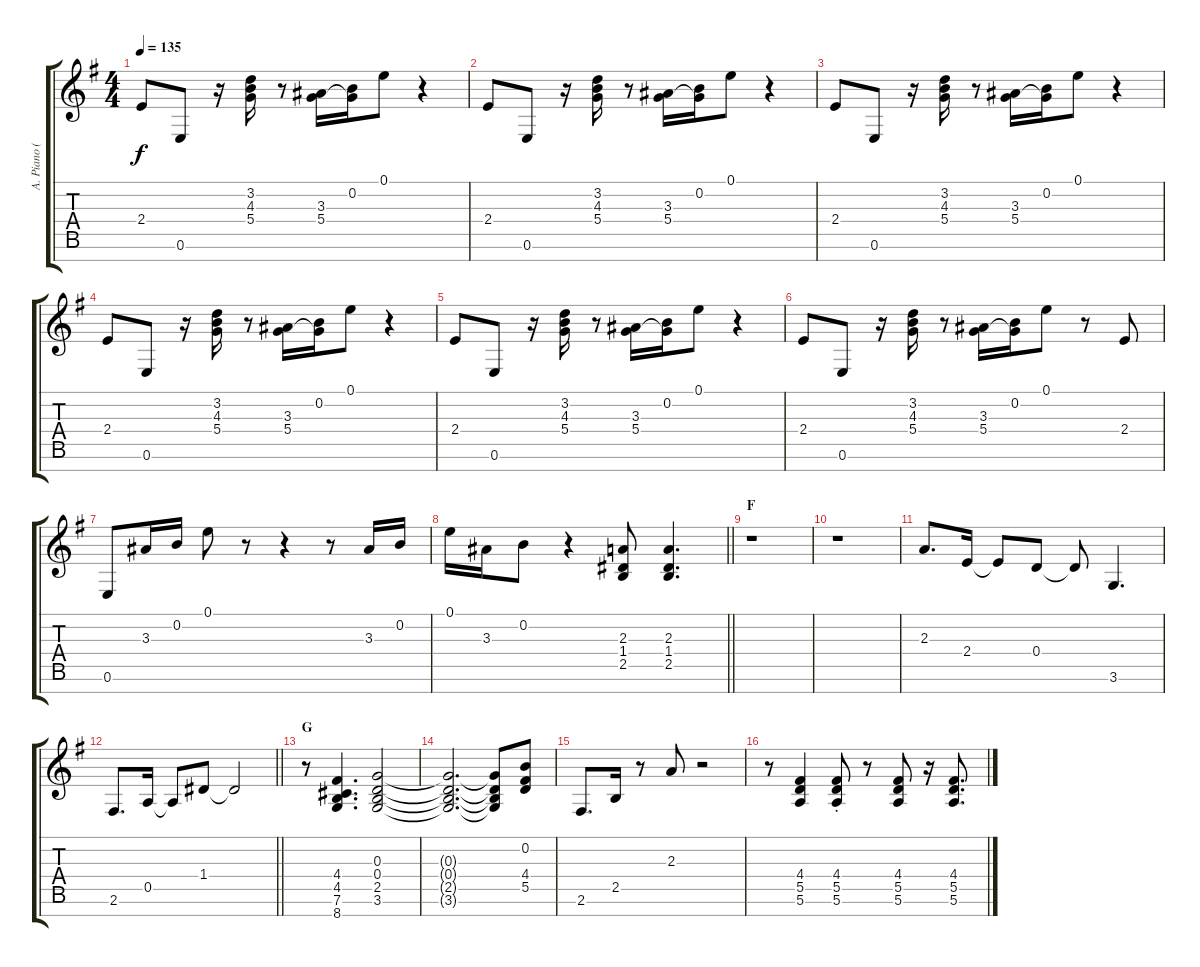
\track ("A. Piano (Right Hand)" "A. Piano (") {instrument acousticgrandpiano}
\staff {score tabs}
\tuning (E5 B4 G4 D4 A3 E3 B2) {hide}
\ts (4 4)
\tempo 135
\clef g2
\ks g
2.4.8{dy f} 0.6.8 r.16 (3.2 4.3 5.4).16 r.8 (3.3 5.4).16 (0.2 5.4{t}).16 0.1.8 r.4 |
2.4.8 0.6.8 r.16 (3.2 4.3 5.4).16 r.8 (3.3 5.4).16 (0.2 5.4{t}).16 0.1.8 r.4 |
2.4.8 0.6.8 r.16 (3.2 4.3 5.4).16 r.8 (3.3 5.4).16 (0.2 5.4{t}).16 0.1.8 r.4 |
2.4.8 0.6.8 r.16 (3.2 4.3 5.4).16 r.8 (3.3 5.4).16 (0.2 5.4{t}).16 0.1.8 r.4 |
2.4.8 0.6.8 r.16 (3.2 4.3 5.4).16 r.8 (3.3 5.4).16 (0.2 5.4{t}).16 0.1.8 r.4 |
2.4.8 0.6.8 r.16 (3.2 4.3 5.4).16 r.8 (3.3 5.4).16 (0.2 5.4{t}).16 0.1.8 r.8 2.4.8 |
0.6.8 3.3.16 0.2.16 0.1.8 r.8 r.4 r.8 3.3.16 0.2.16 |
\barLineRight lightlight
0.1.16 3.3.16 0.2.8 r.4 (2.3 1.4 2.5).8 (2.3 1.4 2.5).4{d} |
\section ("" "F")
r.1 |
r.1 |
2.3.8{d} 2.4.16 2.4{t}.8 0.4.8 0.4{t}.8 3.6.4{d} |
\barLineRight lightlight
2.6.8{d} 0.5.16 0.5{t}.8 1.4.8 1.4{t}.2 |
\section ("" "G")
r.8 (4.4 4.5 7.6 8.7).4{d} (0.3 0.4 2.5 3.6).2 |
(0.3{t} 0.4{t} 2.5{t} 3.6{t}).2{d} (0.3{t} 0.4{t} 2.5{t} 3.6{t}).8 (0.2 4.4 5.5).8 |
2.6.8{d} 2.5.16 r.8 2.3.8 r.2 |
r.8 (4.4 5.5 5.6).4 (4.4{st} 5.5{st} 5.6{st}).8 r.8 (4.4 5.5 5.6).8 r.16 (4.4 5.5 5.6).8{d}
